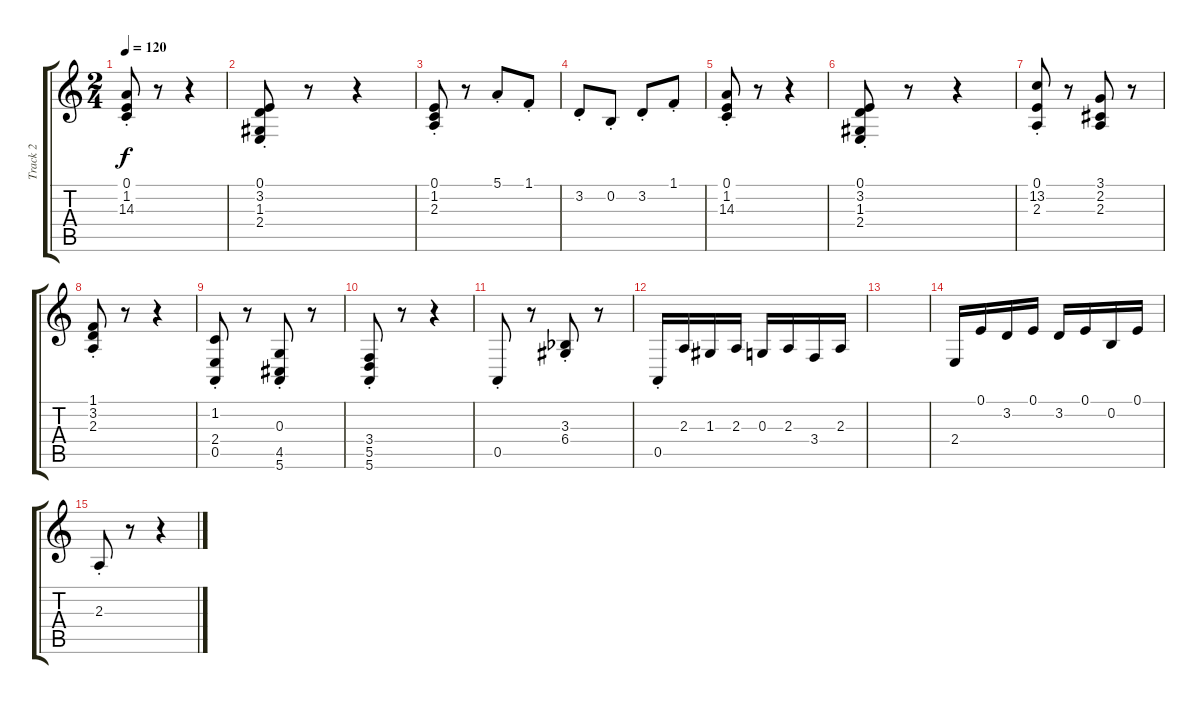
\track ("Track 2" "Track 2") {instrument synthstrings2}
\staff {score tabs}
\tuning (E4 B3 G3 D3 A2 E2) {hide}
\ts (2 4)
\tempo 120
\clef g2
\ks c
(0.1 1.2 14.3{st}).8{dy f} r.8 r.4 |
(0.1 3.2 1.3 2.4{st}).8 r.8 r.4 |
(0.1 1.2 2.3{st}).8 r.8 5.1{st}.8 1.1{st}.8 |
3.2{st}.8 0.2{st}.8 3.2{st}.8 1.1{st}.8 |
(0.1 1.2 14.3{st}).8 r.8 r.4 |
(0.1 3.2 1.3 2.4{st}).8 r.8 r.4 |
(0.1 13.2{st} 2.3).8 r.8 (3.1 2.2 2.3).8 r.8 |
(1.1{st} 3.2 2.3).8 r.8 r.4 |
(1.2 2.4 0.5{st}).8 r.8 (0.3 4.5 5.6{st}).8 r.8 |
(3.4 5.5 5.6{st}).8 r.8 r.4 |
0.5{st}.8 r.8 (3.3{st acc b} 6.4).8 r.8 |
0.5{st}.16 2.3.16 1.3.16 2.3.16 0.3.16 2.3.16 3.4.16 2.3.16 |
|
2.4.16 0.1.16 3.2.16 0.1.16 3.2.16 0.1.16 0.2.16 0.1.16 |
2.3{st}.8 r.8 r.4
